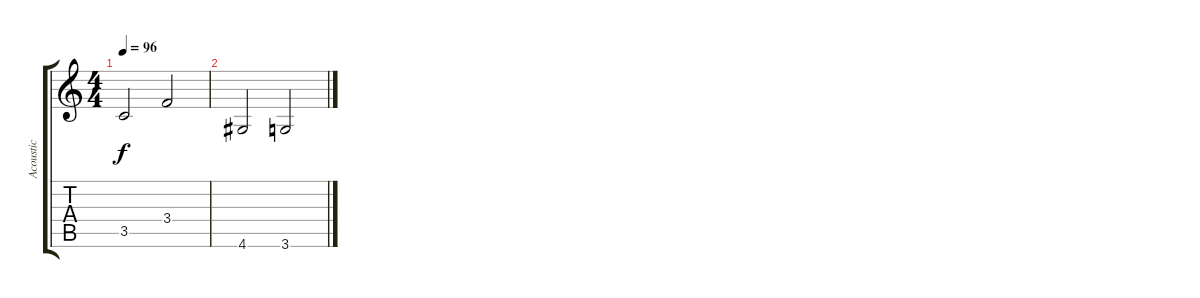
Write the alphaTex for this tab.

\track ("Acoustic" "Acoustic") {instrument acousticguitarsteel}
\staff {score tabs}
\tuning (E4 B3 G3 D3 A2 E2) {hide}
\ts (4 4)
\tempo 96
\clef g2
\ks c
3.5.2{dy f} 3.4.2 |
4.6.2 3.6.2
